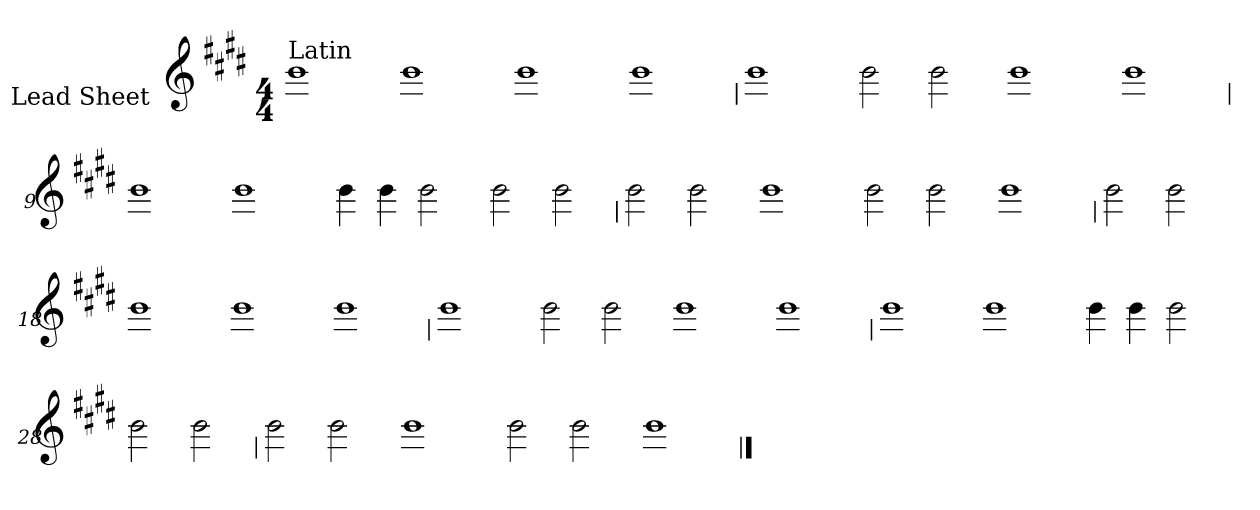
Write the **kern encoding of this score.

**kern
*part1
*staff1
*I"Lead Sheet
*stria0
*clefG2
*k[f#c#g#d#]
*c#:
*M4/4
=1||
!LO:TX:a:t=Latin
1b
=2-
1b
=3-
1b
=4-
1b
!!LO:LB:g=z
=5
1b
=6-
2b
2b
=7-
1b
=8-
1b
!!LO:LB:g=z
=9
1b
=10-
1b
=11-
4b
4b
2b
=12-
2b
2b
!!LO:LB:g=z
=13
2b
2b
=14-
1b
=15-
2b
2b
=16-
1b
!!LO:LB:g=z
=17
2b
2b
=18-
1b
=19-
1b
=20-
1b
!!LO:LB:g=z
=21
1b
=22-
2b
2b
=23-
1b
=24-
1b
!!LO:LB:g=z
=25
1b
=26-
1b
=27-
4b
4b
2b
=28-
2b
2b
!!LO:LB:g=z
=29
2b
2b
=30-
1b
=31-
2b
2b
=32-
1b
==
*-
